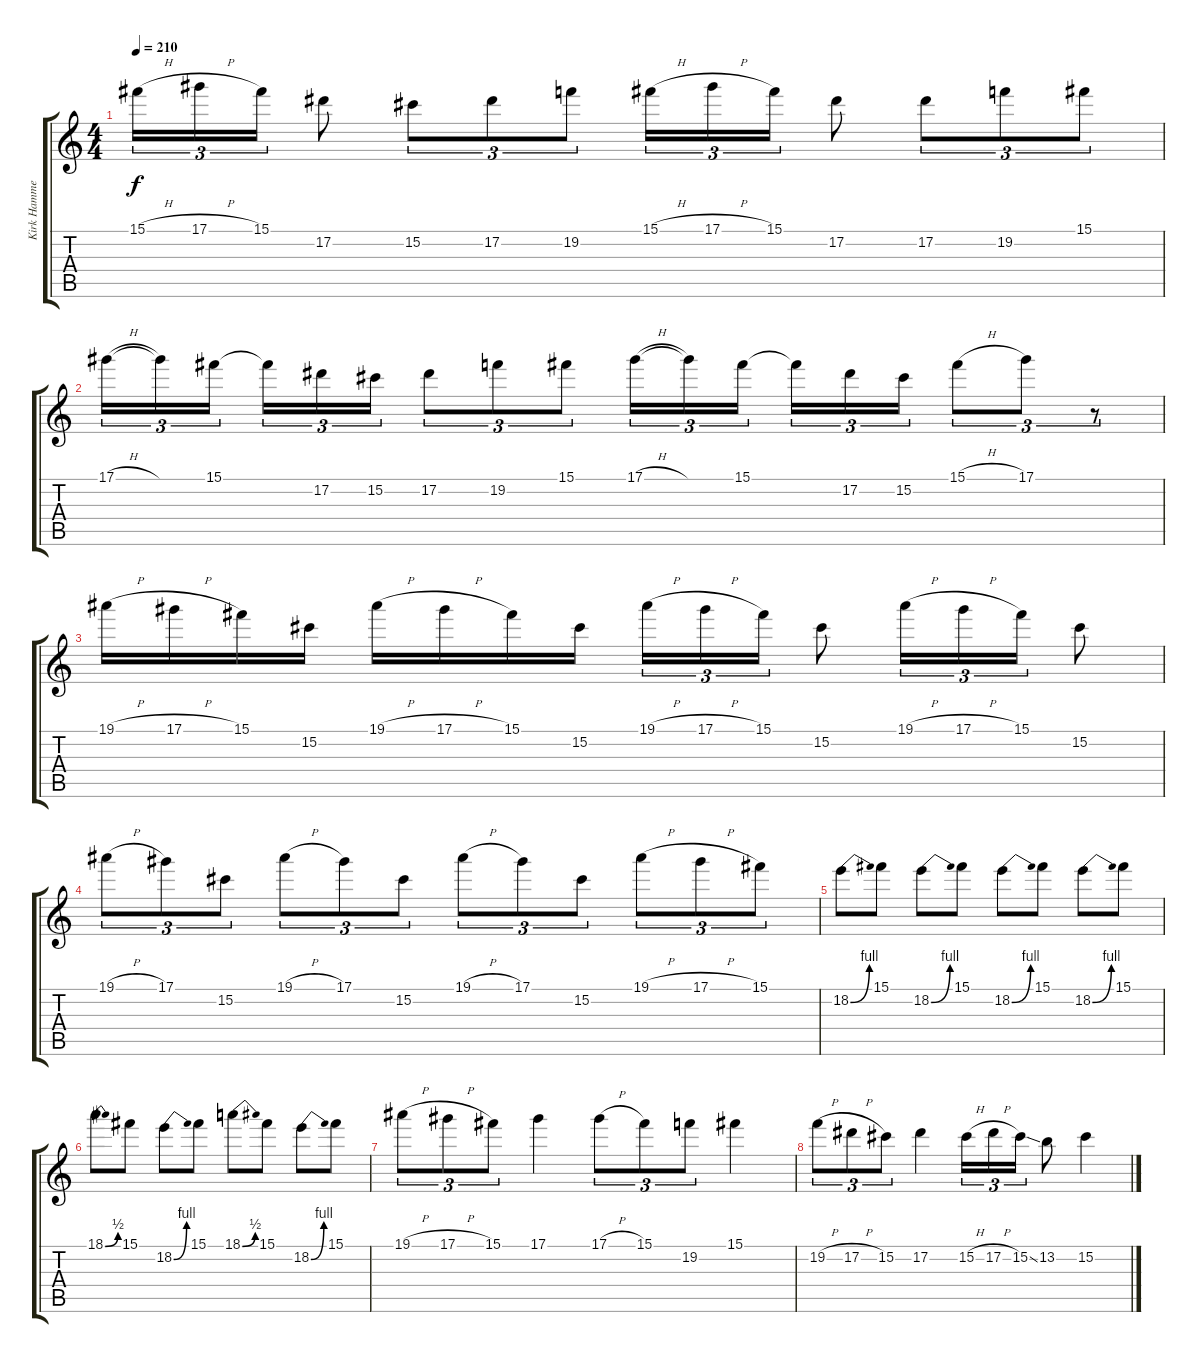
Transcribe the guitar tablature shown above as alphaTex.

\track ("Kirk Hammett (Distortion Guitar)" "Kirk Hamme") {instrument overdrivenguitar}
\staff {score tabs}
\tuning (Eb4 Bb3 Gb3 Db3 Ab2 Eb2) {hide}
\ts (4 4)
\tempo 210
\clef g2
\ks c
15.1{h}.16{tu (3 2) dy f} 17.1{h}.16{tu (3 2)} 15.1.16{tu (3 2)} 17.2.8 15.2.8{tu (3 2)} 17.2.8{tu (3 2)} 19.2.8{tu (3 2)} 15.1{h}.16{tu (3 2)} 17.1{h}.16{tu (3 2)} 15.1.16{tu (3 2)} 17.2.8 17.2.8{tu (3 2)} 19.2.8{tu (3 2)} 15.1.8{tu (3 2)} |
17.1{h}.16{tu (3 2)} 17.1{t}.16{tu (3 2)} 15.1.16{tu (3 2)} 15.1{t}.16{tu (3 2)} 17.2.16{tu (3 2)} 15.2.16{tu (3 2)} 17.2.8{tu (3 2)} 19.2.8{tu (3 2)} 15.1.8{tu (3 2)} 17.1{h}.16{tu (3 2)} 17.1{t}.16{tu (3 2)} 15.1.16{tu (3 2)} 15.1{t}.16{tu (3 2)} 17.2.16{tu (3 2)} 15.2.16{tu (3 2)} 15.1{h}.8{tu (3 2)} 17.1.8{tu (3 2)} r.8{tu (3 2)} |
19.1{h}.16 17.1{h}.16 15.1.16 15.2.16 19.1{h}.16 17.1{h}.16 15.1.16 15.2.16 19.1{h}.16{tu (3 2)} 17.1{h}.16{tu (3 2)} 15.1.16{tu (3 2)} 15.2.8 19.1{h}.16{tu (3 2)} 17.1{h}.16{tu (3 2)} 15.1.16{tu (3 2)} 15.2.8 |
19.1{h}.8{tu (3 2)} 17.1.8{tu (3 2)} 15.2.8{tu (3 2)} 19.1{h}.8{tu (3 2)} 17.1.8{tu (3 2)} 15.2.8{tu (3 2)} 19.1{h}.8{tu (3 2)} 17.1.8{tu (3 2)} 15.2.8{tu (3 2)} 19.1{h}.8{tu (3 2)} 17.1{h}.8{tu (3 2)} 15.1.8{tu (3 2)} |
18.2{be (bend 0 0 60 4)}.8 15.1.8 18.2{be (bend 0 0 60 4)}.8 15.1.8 18.2{be (bend 0 0 60 4)}.8 15.1.8 18.2{be (bend 0 0 60 4)}.8 15.1.8 |
18.1{be (bend 0 0 60 2)}.8 15.1.8 18.2{be (bend 0 0 60 4)}.8 15.1.8 18.1{be (bend 0 0 60 2)}.8 15.1.8 18.2{be (bend 0 0 60 4)}.8 15.1.8 |
19.1{h}.8{tu (3 2)} 17.1{h}.8{tu (3 2)} 15.1.8{tu (3 2)} 17.1.4 17.1{h}.8{tu (3 2)} 15.1.8{tu (3 2)} 19.2.8{tu (3 2)} 15.1.4 |
19.2{h}.8{tu (3 2)} 17.2{h}.8{tu (3 2)} 15.2.8{tu (3 2)} 17.2.4 15.2{h}.16{tu (3 2)} 17.2{h}.16{tu (3 2)} 15.2{ss}.16{tu (3 2)} 13.2.8 15.2.4
